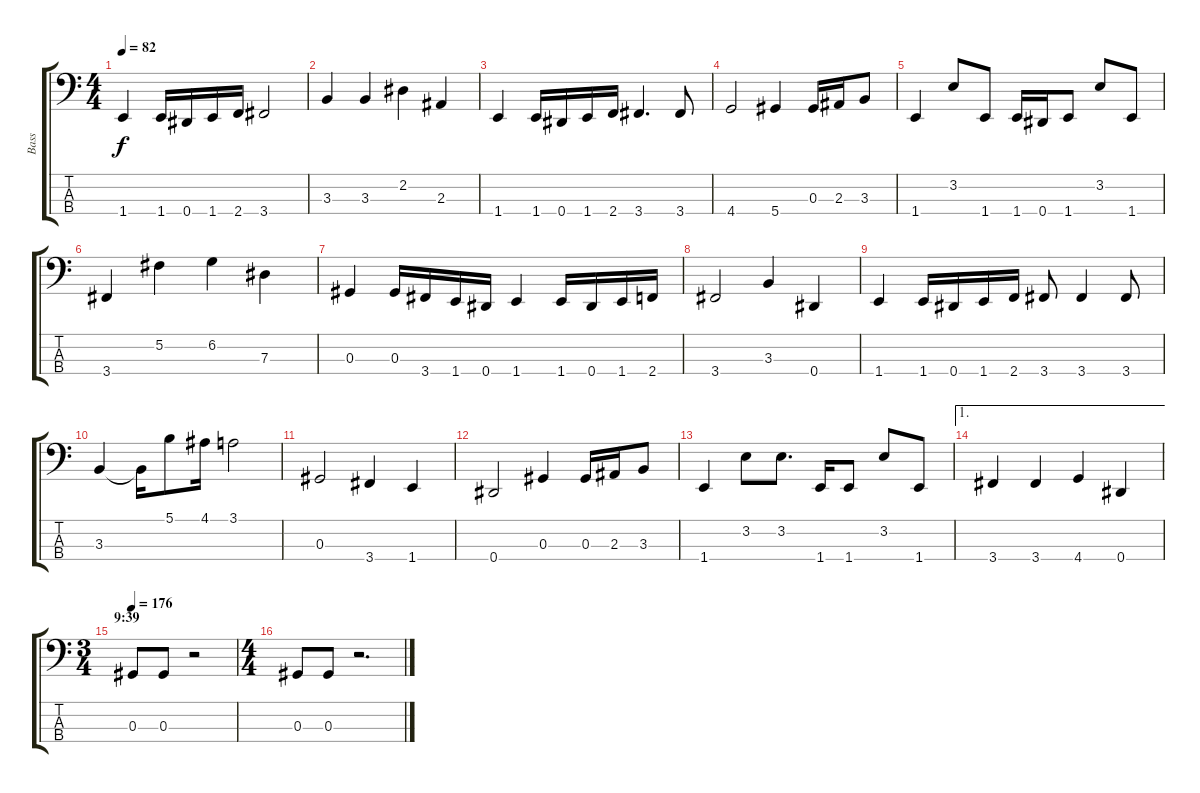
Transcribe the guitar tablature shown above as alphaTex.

\track ("Bass" "Bass") {instrument electricbassfinger}
\staff {score tabs}
\tuning (Gb2 Db2 Ab1 Eb1) {hide}
\ts (4 4)
\tempo 82
\clef f4
\ks c
1.4.4{dy f} 1.4.16 0.4.16 1.4.16 2.4.16 3.4.2 |
3.3.4 3.3.4 2.2.4 2.3.4 |
1.4.4 1.4.16 0.4.16 1.4.16 2.4.16 3.4.4{d} 3.4.8 |
4.4.2 5.4.4 0.3.16 2.3.16 3.3.8 |
1.4.4 3.2.8 1.4.8 1.4.16 0.4.16 1.4.8 3.2.8 1.4.8 |
3.4.4 5.2.4 6.2.4 7.3.4 |
0.3.4 0.3.16 3.4.16 1.4.16 0.4.16 1.4.4 1.4.16 0.4.16 1.4.16 2.4.16 |
3.4.2 3.3.4 0.4.4 |
1.4.4 1.4.16 0.4.16 1.4.16 2.4.16 3.4.8 3.4.4 3.4.8 |
3.3.4 3.3{t}.16 5.1.8 4.1.16 3.1.2 |
0.3.2 3.4.4 1.4.4 |
0.4.2 0.3.4 0.3.16 2.3.16 3.3.8 |
1.4.4 3.2.8 3.2.8{d} 1.4.16 1.4.8 3.2.8 1.4.8 |
\ae 1
3.4.4 3.4.4 4.4.4 0.4.4 |
\ts (3 4)
\section ("" "9:39")
\tempo 176
0.3.8 0.3.8 r.2 |
\ts (4 4)
0.3.8 0.3.8 r.2{d}
